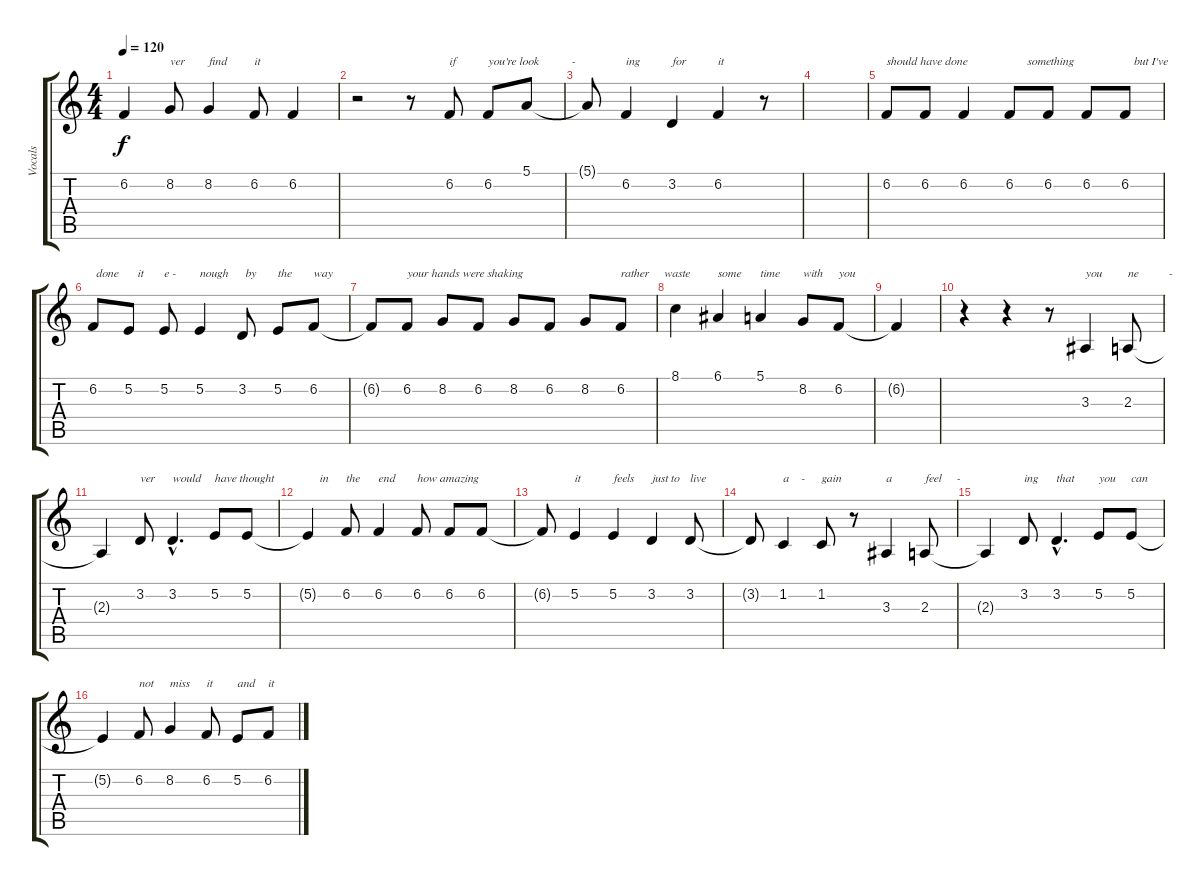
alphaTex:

\track ("Vocals" "Vocals") {instrument lead6voice}
\staff {score tabs}
\tuning (E4 B3 G3 D3 A2 E2) {hide}
\ts (4 4)
\tempo 120
\clef g2
\ks c
6.2{t}.4{dy f} 8.2.8{txt "ver"} 8.2.4{txt "find"} 6.2.8{txt "it"} 6.2.4 |
r.2 r.8 6.2.8{txt "if"} 6.2.8{txt "you're look"} 5.1.8{txt "               -"} |
5.1{t}.8 6.2.4{txt "ing"} 3.2.4{txt "for"} 6.2.4{txt "it"} r.8 |
|
6.2.8{txt "should have done"} 6.2.8 6.2.4 6.2.8{txt "      something"} 6.2.8 6.2.8 6.2.8{txt "   but I've"} |
6.2.8{txt " done"} 5.2.8{txt "   it"} 5.2.8{txt "e -"} 5.2.4{txt "nough"} 3.2.8{txt " by"} 5.2.8{txt "the"} 6.2.8{txt "way"} |
6.2{t}.8 6.2.8{txt "your hands were shaking"} 8.2.8 6.2.8 8.2.8 6.2.8 8.2.8 6.2.8{txt "rather     waste"} |
8.1.4 6.1.4{txt "some"} 5.1.4{txt "time"} 8.2.8{txt "with"} 6.2.8{txt "you"} |
6.2{t}.4 |
r.4 r.4 r.8 3.3.4{txt "you"} 2.3.8{txt "ne          -"} |
2.3{t}.4 3.2.8{txt "ver"} 3.2{hac}.4{d txt "would"} 5.2.8{txt "have thought"} 5.2.8 |
5.2{t}.4{txt "    in"} 6.2.8{txt "the"} 6.2.4{txt "end"} 6.2.8{txt "how amazing"} 6.2.8 6.2.8 |
6.2{t}.8 5.2.4{txt "it"} 5.2.4{txt "feels"} 3.2.4{txt "just to"} 3.2.8{txt "live"} |
3.2{t}.8 1.2.4{txt "a    -"} 1.2.8{txt "gain"} r.8 3.3.4{txt "a"} 2.3.8{txt "feel     -"} |
2.3{t}.4 3.2.8{txt "ing"} 3.2{hac}.4{d txt "that"} 5.2.8{txt "you"} 5.2.8{txt "can"} |
5.2{t}.4 6.2.8{txt "not"} 8.2.4{txt "miss"} 6.2.8{txt "it"} 5.2.8{txt "and"} 6.2.8{txt "it"}
